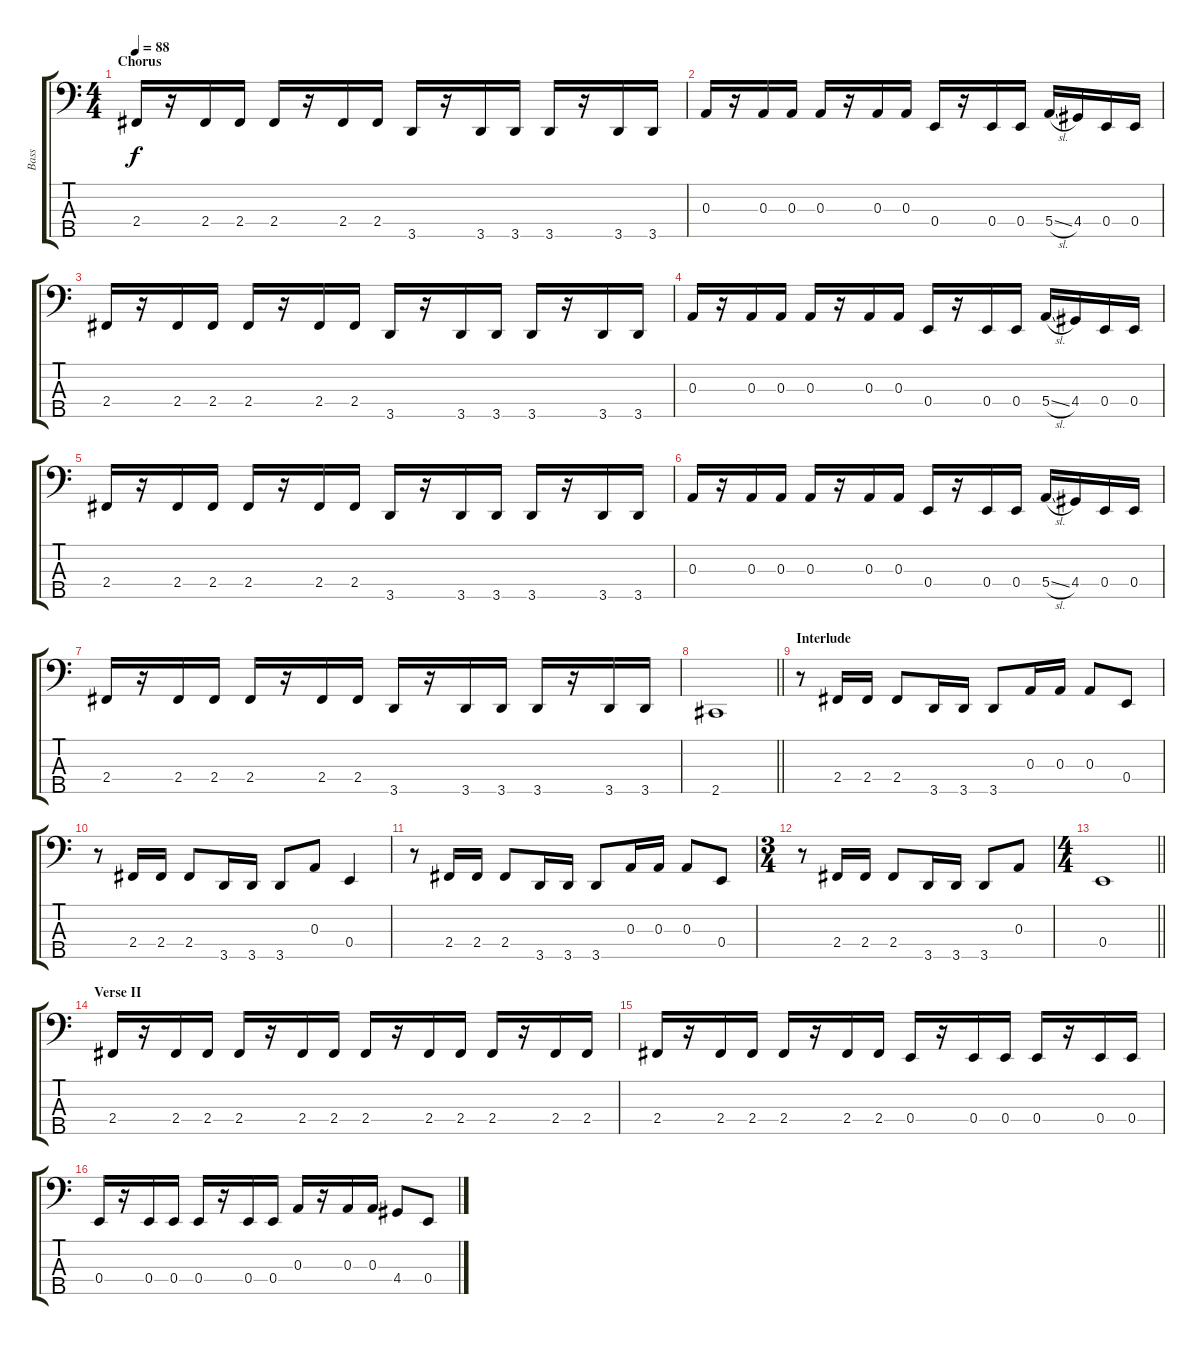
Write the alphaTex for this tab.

\track ("Bass" "Bass") {instrument electricbassfinger}
\staff {score tabs}
\tuning (G2 D2 A1 E1 B0) {hide}
\ts (4 4)
\section ("" "Chorus")
\tempo 88
\clef f4
\ks c
2.4.16{dy f} r.16 2.4.16 2.4.16 2.4.16 r.16 2.4.16 2.4.16 3.5.16 r.16 3.5.16 3.5.16 3.5.16 r.16 3.5.16 3.5.16 |
0.3.16 r.16 0.3.16 0.3.16 0.3.16 r.16 0.3.16 0.3.16 0.4.16 r.16 0.4.16 0.4.16 5.4{sl}.16 4.4.16 0.4.16 0.4.16 |
2.4.16 r.16 2.4.16 2.4.16 2.4.16 r.16 2.4.16 2.4.16 3.5.16 r.16 3.5.16 3.5.16 3.5.16 r.16 3.5.16 3.5.16 |
0.3.16 r.16 0.3.16 0.3.16 0.3.16 r.16 0.3.16 0.3.16 0.4.16 r.16 0.4.16 0.4.16 5.4{sl}.16 4.4.16 0.4.16 0.4.16 |
2.4.16 r.16 2.4.16 2.4.16 2.4.16 r.16 2.4.16 2.4.16 3.5.16 r.16 3.5.16 3.5.16 3.5.16 r.16 3.5.16 3.5.16 |
0.3.16 r.16 0.3.16 0.3.16 0.3.16 r.16 0.3.16 0.3.16 0.4.16 r.16 0.4.16 0.4.16 5.4{sl}.16 4.4.16 0.4.16 0.4.16 |
2.4.16 r.16 2.4.16 2.4.16 2.4.16 r.16 2.4.16 2.4.16 3.5.16 r.16 3.5.16 3.5.16 3.5.16 r.16 3.5.16 3.5.16 |
\barLineRight lightlight
2.5.1 |
\section ("" "Interlude")
r.8 2.4.16 2.4.16 2.4.8 3.5.16 3.5.16 3.5.8 0.3.16 0.3.16 0.3.8 0.4.8 |
r.8 2.4.16 2.4.16 2.4.8 3.5.16 3.5.16 3.5.8 0.3.8 0.4.4 |
r.8 2.4.16 2.4.16 2.4.8 3.5.16 3.5.16 3.5.8 0.3.16 0.3.16 0.3.8 0.4.8 |
\ts (3 4)
r.8 2.4.16 2.4.16 2.4.8 3.5.16 3.5.16 3.5.8 0.3.8 |
\ts (4 4)
\barLineRight lightlight
0.4.1 |
\section ("" "Verse II")
2.4.16 r.16 2.4.16 2.4.16 2.4.16 r.16 2.4.16 2.4.16 2.4.16 r.16 2.4.16 2.4.16 2.4.16 r.16 2.4.16 2.4.16 |
2.4.16 r.16 2.4.16 2.4.16 2.4.16 r.16 2.4.16 2.4.16 0.4.16 r.16 0.4.16 0.4.16 0.4.16 r.16 0.4.16 0.4.16 |
0.4.16 r.16 0.4.16 0.4.16 0.4.16 r.16 0.4.16 0.4.16 0.3.16 r.16 0.3.16 0.3.16 4.4.8 0.4.8
